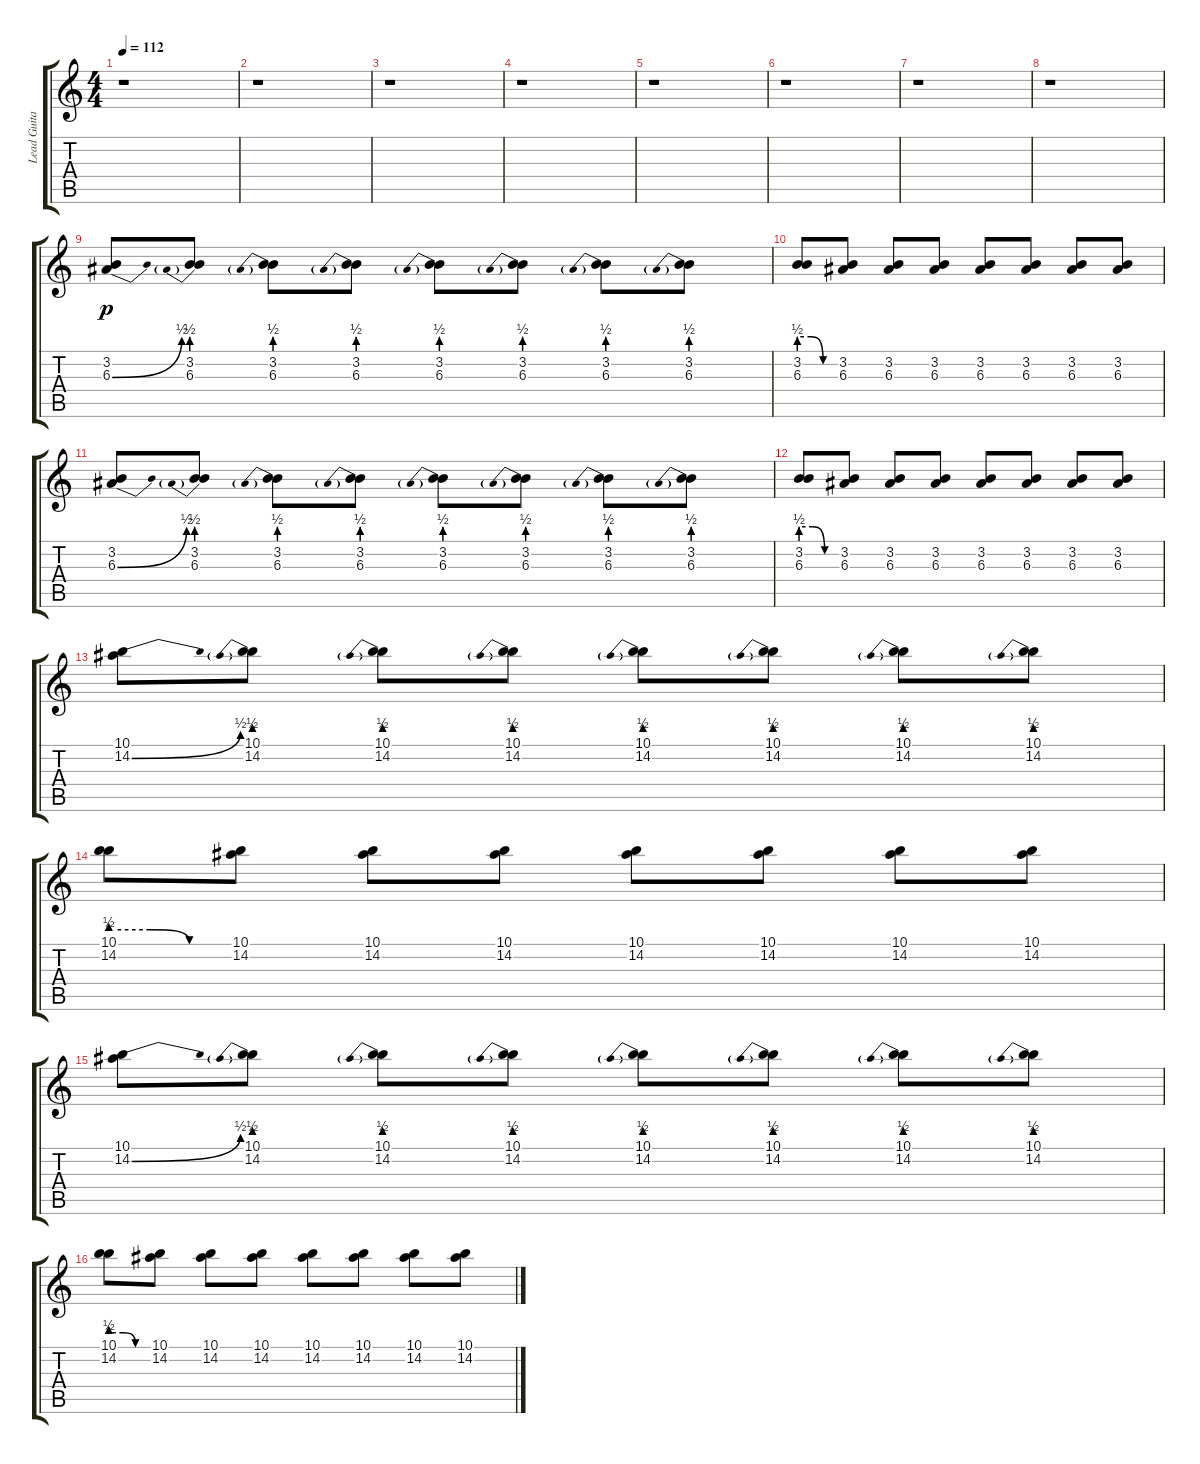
\track ("Lead Guitar 2" "Lead Guita") {instrument distortionguitar}
\staff {score tabs}
\tuning (Db4 Ab3 E3 B2 Gb2 B1) {hide}
\ts (4 4)
\tempo 112
\clef g2
\ks c
r.1{dy p instrument distortionguitar} |
r.1 |
r.1 |
r.1 |
r.1 |
r.1 |
r.1 |
r.1 |
(3.2 6.3{be (bend 0 0 60 2)}).8 (3.2 6.3{be (prebend 0 2 60 2)}).8 (3.2 6.3{be (prebend 0 2 60 2)}).8 (3.2 6.3{be (prebend 0 2 60 2)}).8 (3.2 6.3{be (prebend 0 2 60 2)}).8 (3.2 6.3{be (prebend 0 2 60 2)}).8 (3.2 6.3{be (prebend 0 2 60 2)}).8 (3.2 6.3{be (prebend 0 2 60 2)}).8 |
(3.2 6.3{be (custom 0 2 20 2 40 0 60 0)}).8 (3.2 6.3).8 (3.2 6.3).8 (3.2 6.3).8 (3.2 6.3).8 (3.2 6.3).8 (3.2 6.3).8 (3.2 6.3).8 |
(3.2 6.3{be (bend 0 0 60 2)}).8 (3.2 6.3{be (prebend 0 2 60 2)}).8 (3.2 6.3{be (prebend 0 2 60 2)}).8 (3.2 6.3{be (prebend 0 2 60 2)}).8 (3.2 6.3{be (prebend 0 2 60 2)}).8 (3.2 6.3{be (prebend 0 2 60 2)}).8 (3.2 6.3{be (prebend 0 2 60 2)}).8 (3.2 6.3{be (prebend 0 2 60 2)}).8 |
(3.2 6.3{be (custom 0 2 20 2 40 0 60 0)}).8 (3.2 6.3).8 (3.2 6.3).8 (3.2 6.3).8 (3.2 6.3).8 (3.2 6.3).8 (3.2 6.3).8 (3.2 6.3).8 |
(10.1 14.2{be (bend 0 0 60 2)}).8 (10.1 14.2{be (prebend 0 2 60 2)}).8 (10.1 14.2{be (prebend 0 2 60 2)}).8 (10.1 14.2{be (prebend 0 2 60 2)}).8 (10.1 14.2{be (prebend 0 2 60 2)}).8 (10.1 14.2{be (prebend 0 2 60 2)}).8 (10.1 14.2{be (prebend 0 2 60 2)}).8 (10.1 14.2{be (prebend 0 2 60 2)}).8 |
(10.1 14.2{be (custom 0 2 20 2 40 0 60 0)}).8 (10.1 14.2).8 (10.1 14.2).8 (10.1 14.2).8 (10.1 14.2).8 (10.1 14.2).8 (10.1 14.2).8 (10.1 14.2).8 |
(10.1 14.2{be (bend 0 0 60 2)}).8 (10.1 14.2{be (prebend 0 2 60 2)}).8 (10.1 14.2{be (prebend 0 2 60 2)}).8 (10.1 14.2{be (prebend 0 2 60 2)}).8 (10.1 14.2{be (prebend 0 2 60 2)}).8 (10.1 14.2{be (prebend 0 2 60 2)}).8 (10.1 14.2{be (prebend 0 2 60 2)}).8 (10.1 14.2{be (prebend 0 2 60 2)}).8 |
(10.1 14.2{be (custom 0 2 20 2 40 0 60 0)}).8 (10.1 14.2).8 (10.1 14.2).8 (10.1 14.2).8 (10.1 14.2).8 (10.1 14.2).8 (10.1 14.2).8 (10.1 14.2).8
